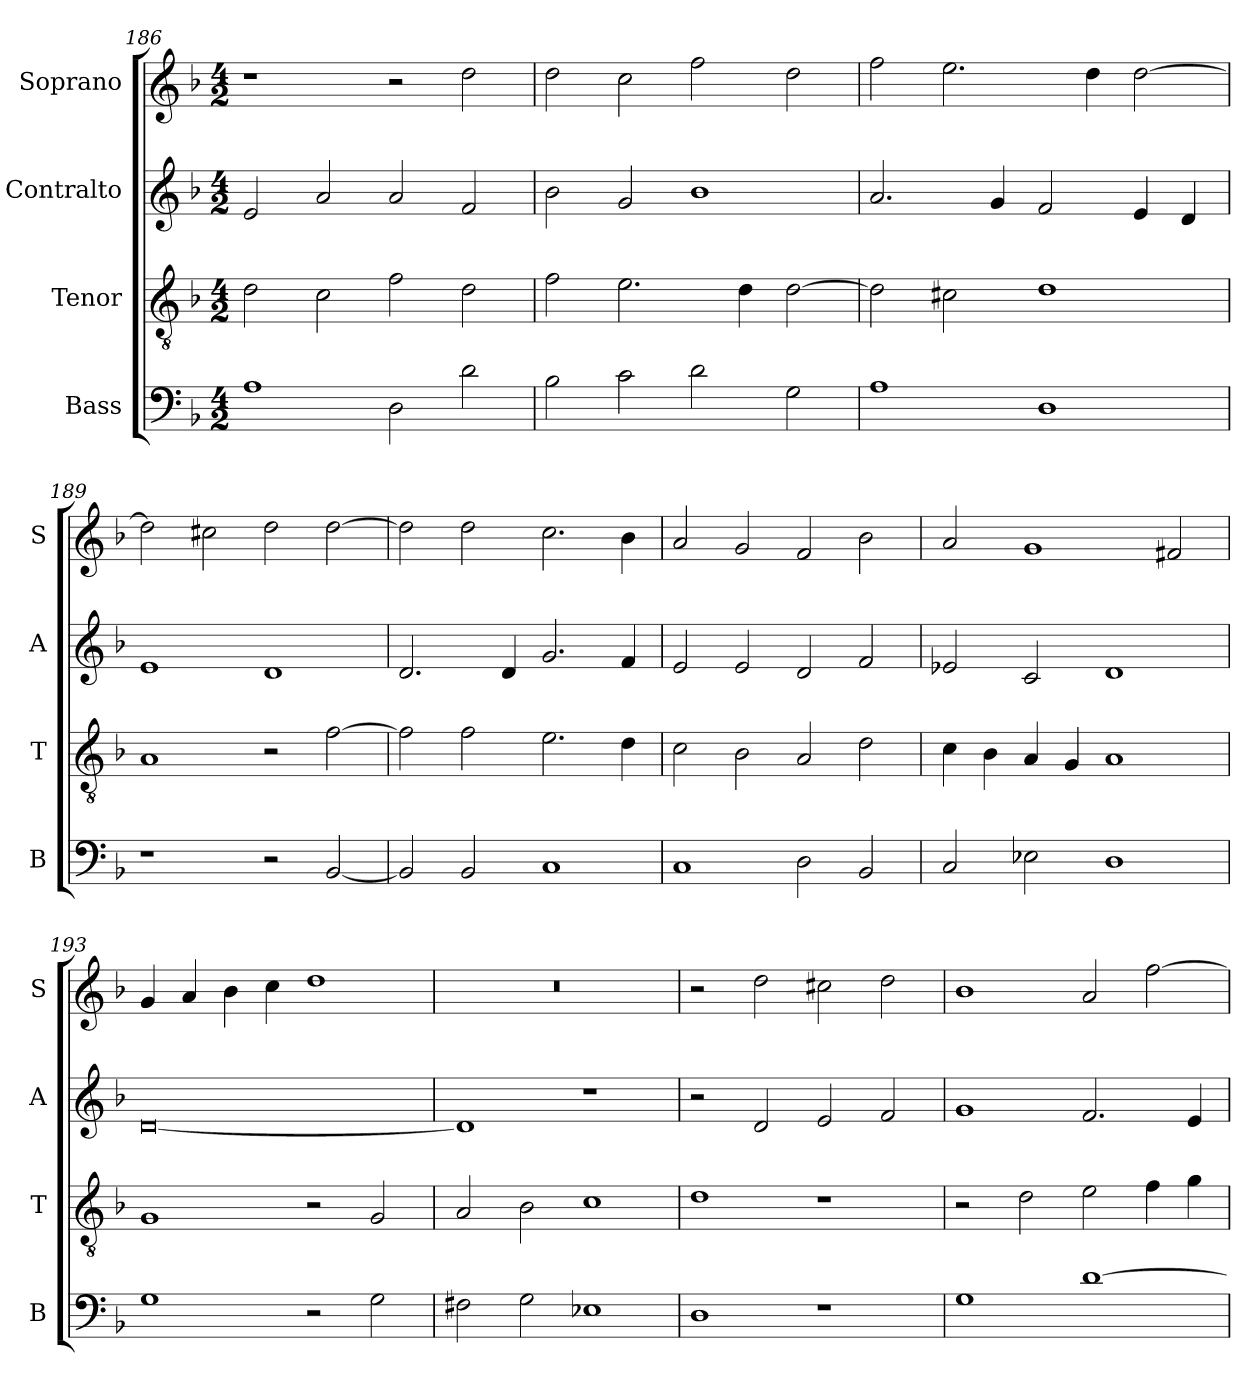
**kern	**kern	**kern	**kern
*part4	*part3	*part2	*part1
*staff4	*staff3	*staff2	*staff1
*I"Bass	*I"Tenor	*I"Contralto	*I"Soprano
*I'B	*I'T	*I'A	*I'S
*clefF4	*clefGv2	*clefG2	*clefG2
*k[b-]	*k[b-]	*k[b-]	*k[b-]
*G:dor	*G:dor	*G:dor	*G:dor
*M4/2	*M4/2	*M4/2	*M4/2
=186	=186	=186	=186
1A	2d	2e	1r
.	2c	2a	.
2D	2f	2a	2r
2d	2d	2f	2dd
=187	=187	=187	=187
2B-	2f	2b-	2dd
2c	2.e	2g	2cc
2d	.	1b-	2ff
.	4d	.	.
2G	[2d	.	2dd
=188	=188	=188	=188
1A	2d]	2.a	2ff
.	2c#X	.	2.ee
.	.	4g	.
1D	1d	2f	.
.	.	.	4dd
.	.	4e	[2dd
.	.	4d	.
=189	=189	=189	=189
1r	1A	1e	2dd]
.	.	.	2cc#X
2r	2r	1d	2dd
[2BB-	[2f	.	[2dd
=190	=190	=190	=190
2BB-]	2f]	2.d	2dd]
2BB-	2f	.	2dd
.	.	4d	.
1C	2.e	2.g	2.cc
.	4d	4f	4b-
=191	=191	=191	=191
1C	2c	2e	2a
.	2B-	2e	2g
2D	2A	2d	2f
2BB-	2d	2f	2b-
=192	=192	=192	=192
2C	4c	2e-X	2a
.	4B-	.	.
2E-X	4A	2c	1g
.	4G	.	.
1D	1A	1d	.
.	.	.	2f#X
=193	=193	=193	=193
1G	1G	[0d	4g
.	.	.	4a
.	.	.	4b-
.	.	.	4cc
2r	2r	.	1dd
2G	2G	.	.
=194	=194	=194	=194
2F#X	2A	1d]	0r
2G	2B-	.	.
1E-X	1c	1r	.
=195	=195	=195	=195
1D	1d	2r	2r
.	.	2d	2dd
1r	1r	2e	2cc#X
.	.	2f	2dd
=196	=196	=196	=196
1G	2r	1g	1b-
.	2d	.	.
[1d	2e	2.f	2a
.	4f	.	[2ff
.	4g	4e	.
=	=	=	=
*-	*-	*-	*-
